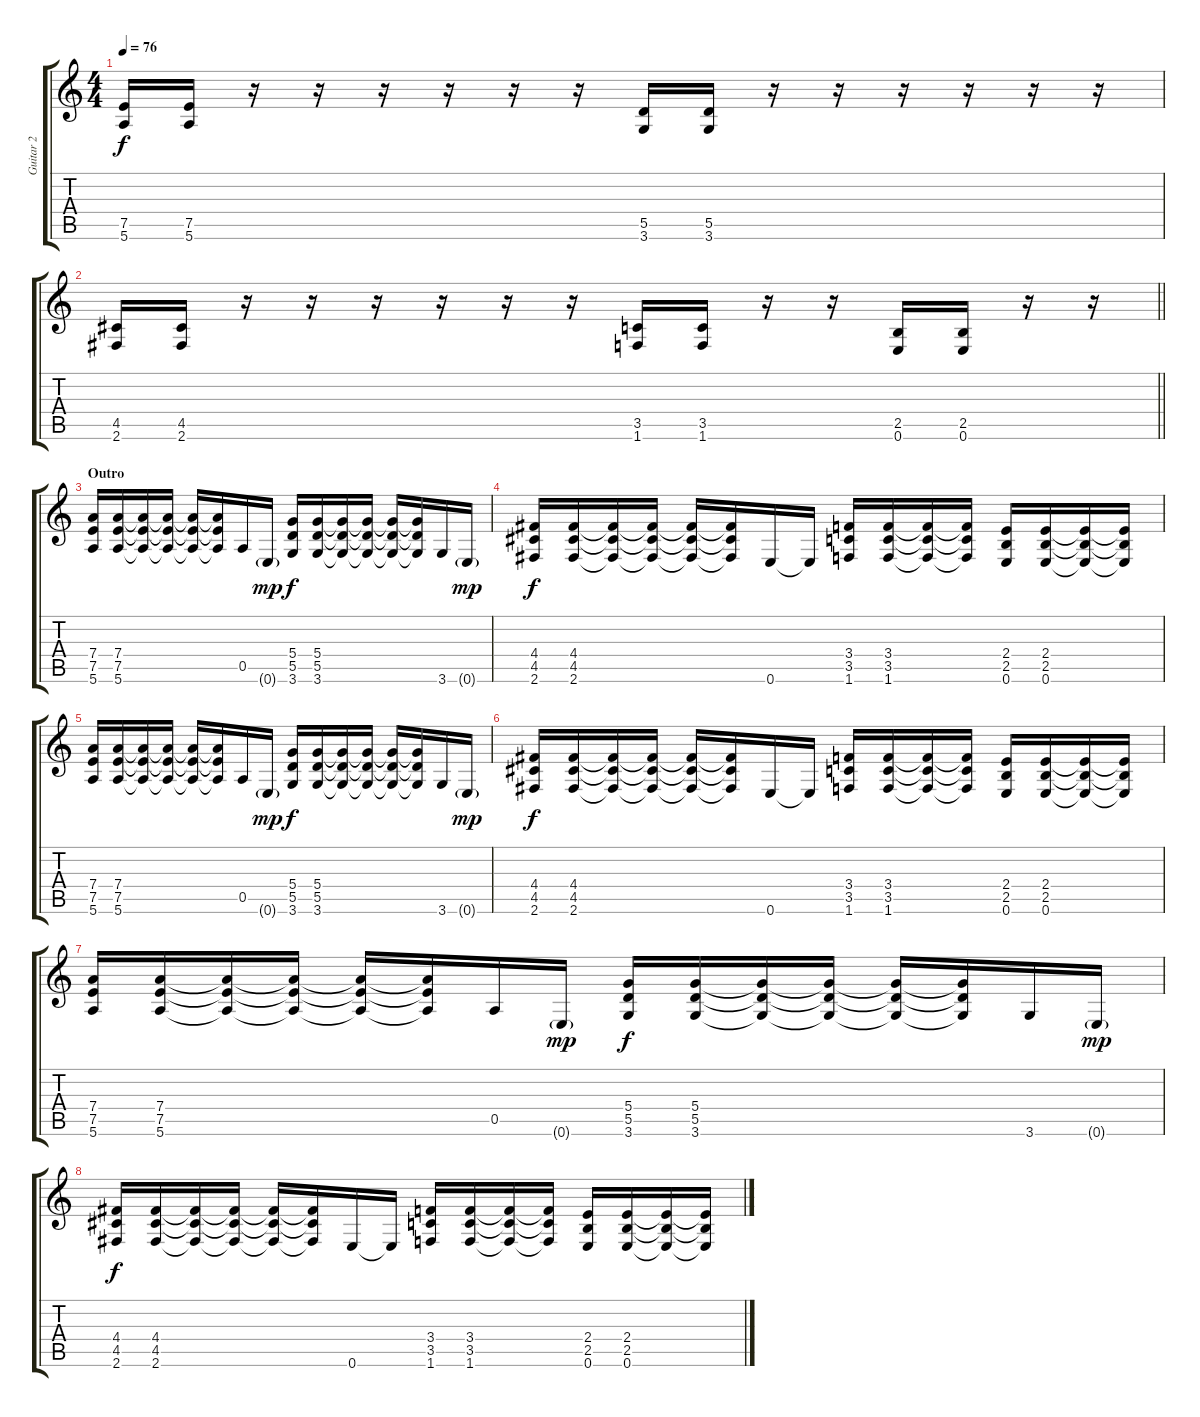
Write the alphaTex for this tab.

\track ("Guitar 2" "Guitar 2") {instrument distortionguitar}
\staff {score tabs}
\tuning (E4 B3 G3 D3 A2 E2) {hide}
\ts (4 4)
\tempo 76
\clef g2
\ks c
(7.5 5.6).16{dy f} (7.5 5.6).16 r.16 r.16 r.16 r.16 r.16 r.16 (5.5 3.6).16 (5.5 3.6).16 r.16 r.16 r.16 r.16 r.16 r.16 |
\barLineRight lightlight
(4.5 2.6).16 (4.5 2.6).16 r.16 r.16 r.16 r.16 r.16 r.16 (3.5 1.6).16 (3.5 1.6).16 r.16 r.16 (2.5 0.6).16 (2.5 0.6).16 r.16 r.16 |
\section ("" "Outro")
(7.4 7.5 5.6).16 (7.4 7.5 5.6).16 (7.4{t} 7.5{t} 5.6{t}).16 (7.4{t} 7.5{t} 5.6{t}).16 (7.4{t} 7.5{t} 5.6{t}).16 (7.4{t} 7.5{t} 5.6{t}).16 0.5.16 0.6{g}.16{dy mp} (5.4 5.5 3.6).16{dy f} (5.4 5.5 3.6).16 (5.4{t} 5.5{t} 3.6{t}).16 (5.4{t} 5.5{t} 3.6{t}).16 (5.4{t} 5.5{t} 3.6{t}).16 (5.4{t} 5.5{t} 3.6{t}).16 3.6.16 0.6{g}.16{dy mp} |
(4.4 4.5 2.6).16{dy f} (4.4 4.5 2.6).16 (4.4{t} 4.5{t} 2.6{t}).16 (4.4{t} 4.5{t} 2.6{t}).16 (4.4{t} 4.5{t} 2.6{t}).16 (4.4{t} 4.5{t} 2.6{t}).16 0.6.16 0.6{t}.16 (3.4 3.5 1.6).16 (3.4 3.5 1.6).16 (3.4{t} 3.5{t} 1.6{t}).16 (3.4{t} 3.5{t} 1.6{t}).16 (2.4 2.5 0.6).16 (2.4 2.5 0.6).16 (2.4{t} 2.5{t} 0.6{t}).16 (2.4{t} 2.5{t} 0.6{t}).16 |
(7.4 7.5 5.6).16 (7.4 7.5 5.6).16 (7.4{t} 7.5{t} 5.6{t}).16 (7.4{t} 7.5{t} 5.6{t}).16 (7.4{t} 7.5{t} 5.6{t}).16 (7.4{t} 7.5{t} 5.6{t}).16 0.5.16 0.6{g}.16{dy mp} (5.4 5.5 3.6).16{dy f} (5.4 5.5 3.6).16 (5.4{t} 5.5{t} 3.6{t}).16 (5.4{t} 5.5{t} 3.6{t}).16 (5.4{t} 5.5{t} 3.6{t}).16 (5.4{t} 5.5{t} 3.6{t}).16 3.6.16 0.6{g}.16{dy mp} |
(4.4 4.5 2.6).16{dy f} (4.4 4.5 2.6).16 (4.4{t} 4.5{t} 2.6{t}).16 (4.4{t} 4.5{t} 2.6{t}).16 (4.4{t} 4.5{t} 2.6{t}).16 (4.4{t} 4.5{t} 2.6{t}).16 0.6.16 0.6{t}.16 (3.4 3.5 1.6).16 (3.4 3.5 1.6).16 (3.4{t} 3.5{t} 1.6{t}).16 (3.4{t} 3.5{t} 1.6{t}).16 (2.4 2.5 0.6).16 (2.4 2.5 0.6).16 (2.4{t} 2.5{t} 0.6{t}).16 (2.4{t} 2.5{t} 0.6{t}).16 |
(7.4 7.5 5.6).16 (7.4 7.5 5.6).16 (7.4{t} 7.5{t} 5.6{t}).16 (7.4{t} 7.5{t} 5.6{t}).16 (7.4{t} 7.5{t} 5.6{t}).16 (7.4{t} 7.5{t} 5.6{t}).16 0.5.16 0.6{g}.16{dy mp} (5.4 5.5 3.6).16{dy f} (5.4 5.5 3.6).16 (5.4{t} 5.5{t} 3.6{t}).16 (5.4{t} 5.5{t} 3.6{t}).16 (5.4{t} 5.5{t} 3.6{t}).16 (5.4{t} 5.5{t} 3.6{t}).16 3.6.16 0.6{g}.16{dy mp} |
(4.4 4.5 2.6).16{dy f} (4.4 4.5 2.6).16 (4.4{t} 4.5{t} 2.6{t}).16 (4.4{t} 4.5{t} 2.6{t}).16 (4.4{t} 4.5{t} 2.6{t}).16 (4.4{t} 4.5{t} 2.6{t}).16 0.6.16 0.6{t}.16 (3.4 3.5 1.6).16 (3.4 3.5 1.6).16 (3.4{t} 3.5{t} 1.6{t}).16 (3.4{t} 3.5{t} 1.6{t}).16 (2.4 2.5 0.6).16 (2.4 2.5 0.6).16 (2.4{t} 2.5{t} 0.6{t}).16 (2.4{t} 2.5{t} 0.6{t}).16
